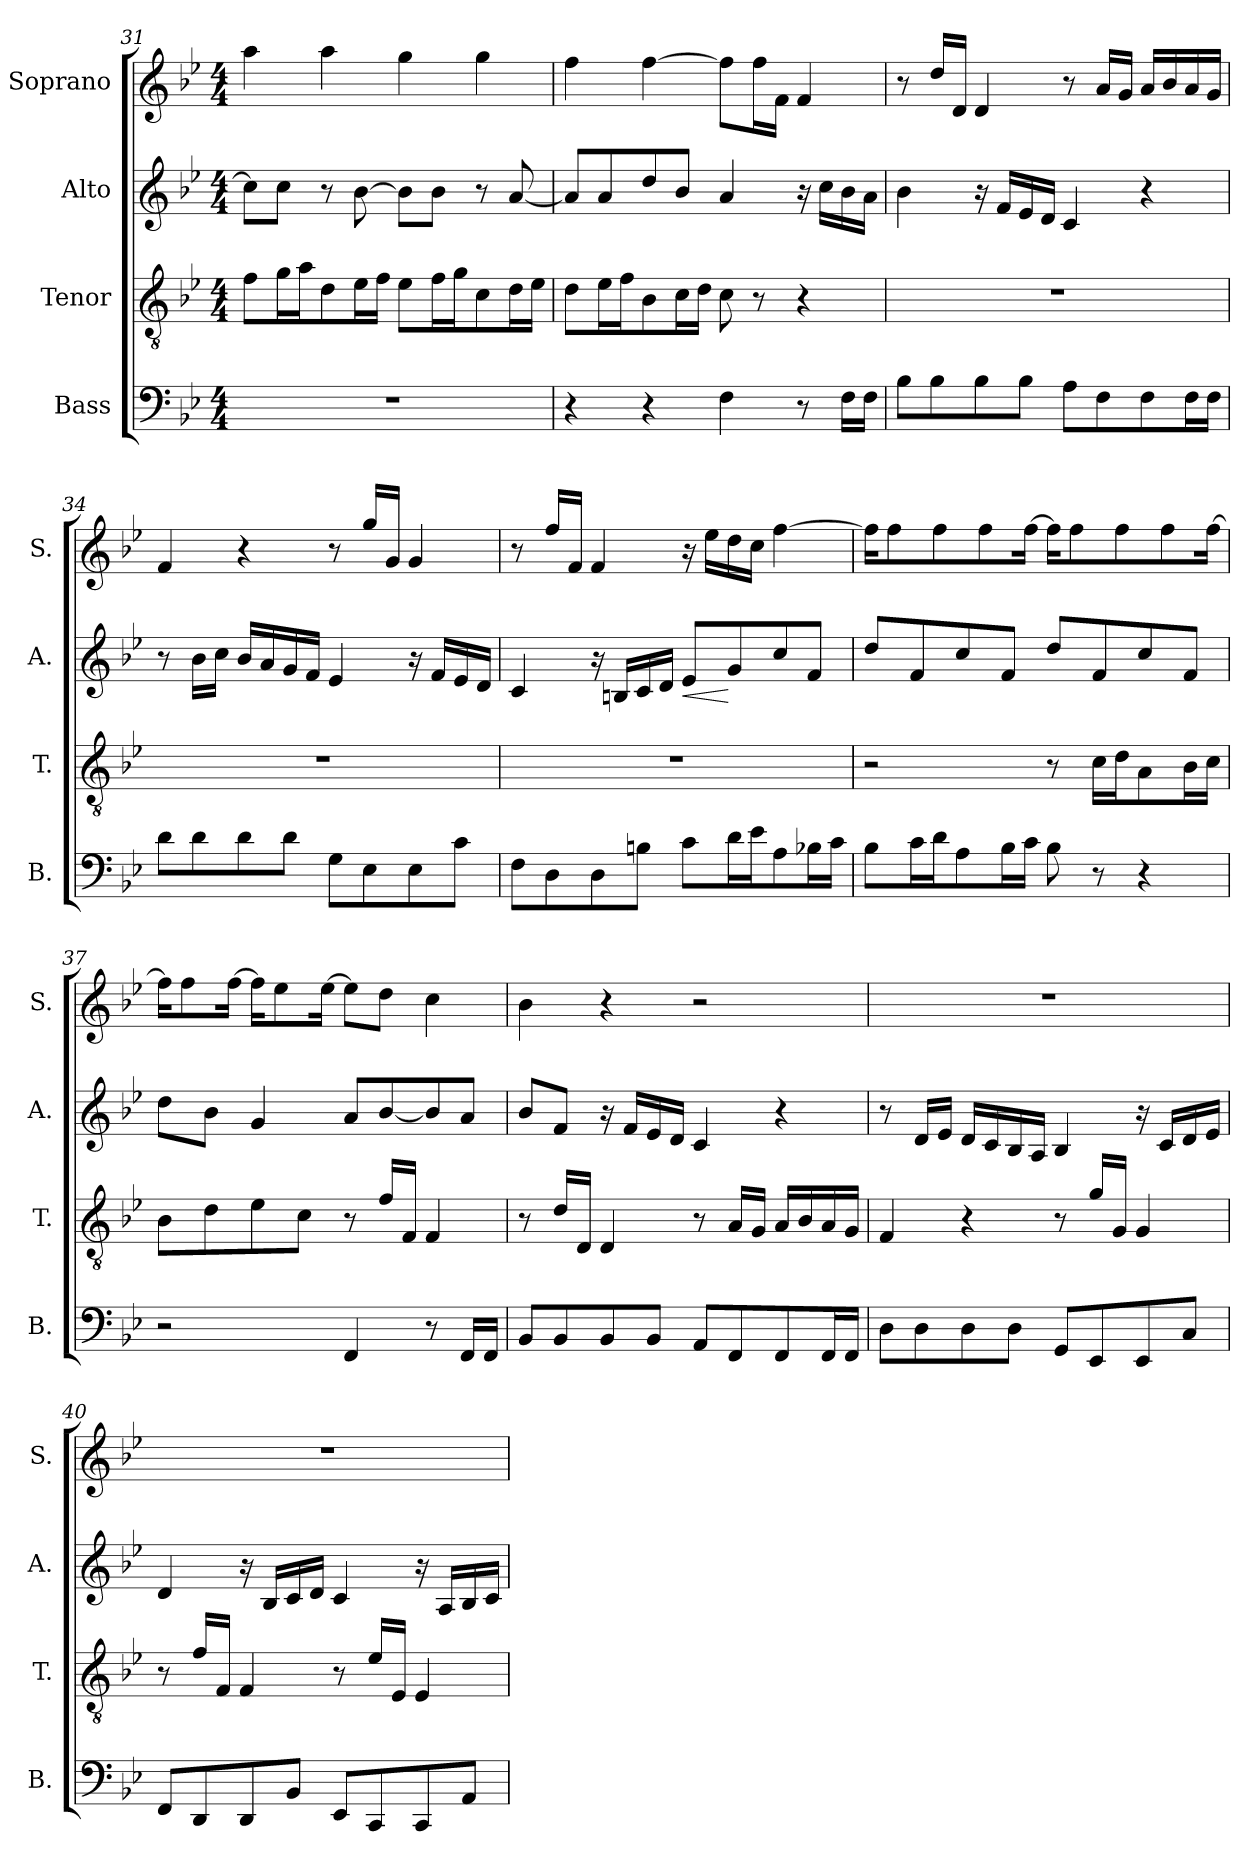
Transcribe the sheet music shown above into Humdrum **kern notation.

**kern	**kern	**kern	**dynam	**kern
*part4	*part3	*part2	*part2	*part1
*staff4	*staff3	*staff2	*staff2	*staff1
*I"Bass	*I"Tenor	*I"Alto	*	*I"Soprano
*I'B.	*I'T.	*I'A.	*	*I'S.
*clefF4	*clefGv2	*clefG2	*	*clefG2
*k[b-e-]	*k[b-e-]	*k[b-e-]	*	*k[b-e-]
*B-:	*B-:	*B-:	*	*B-:
*M4/4	*M4/4	*M4/4	*	*M4/4
=31	=31	=31	=31	=31
1r	8f\L	8cc\L]	.	4aa\
.	16g\L	8cc\J	.	.
.	16a\J	.	.	.
.	8d\	8r	.	4aa\
.	16e-\L	[8b-\	.	.
.	16f\JJ	.	.	.
.	8e-\L	8b-\L]	.	4gg\
.	16f\L	8b-\J	.	.
.	16g\J	.	.	.
.	8c\	8r	.	4gg\
.	16d\L	[8a/	.	.
.	16e-\JJ	.	.	.
!!LO:LB:g=z
=32	=32	=32	=32	=32
4r	8d\L	8a/L]	.	4ff\
.	16e-\L	8a/	.	.
.	16f\J	.	.	.
4r	8B-\	8dd/	.	[4ff\
.	16c\L	8b-/J	.	.
.	16d\JJ	.	.	.
4F\	8c\	4a/	.	8ff\L]
.	8r	.	.	16ff\L
.	.	.	.	16f\JJ
8r	4r	16r	.	4f/
.	.	16cc\LL	.	.
16F\LL	.	16b-\	.	.
16F\JJ	.	16a\JJ	.	.
=33	=33	=33	=33	=33
8B-\L	1r	4b-\	.	8r
8B-\	.	.	.	16dd/LL
.	.	.	.	16d/JJ
8B-\	.	16r	.	4d/
.	.	16f/LL	.	.
8B-\J	.	16e-/	.	.
.	.	16d/JJ	.	.
8A\L	.	4c/	.	8r
8F\	.	.	.	16a/LL
.	.	.	.	16g/JJ
8F\	.	4r	.	16a/LL
.	.	.	.	16b-/
16F\L	.	.	.	16a/
16F\JJ	.	.	.	16g/JJ
=34	=34	=34	=34	=34
8d\L	1r	8r	.	4f/
8d\	.	16b-\LL	.	.
.	.	16cc\JJ	.	.
8d\	.	16b-/LL	.	4r
.	.	16a/	.	.
8d\J	.	16g/	.	.
.	.	16f/JJ	.	.
8G\L	.	4e-/	.	8r
8E-\	.	.	.	16gg/LL
.	.	.	.	16g/JJ
8E-\	.	16r	.	4g/
.	.	16f/LL	.	.
8c\J	.	16e-/	.	.
.	.	16d/JJ	.	.
!!LO:PB:g=z
=35	=35	=35	=35	=35
8F\L	1r	4c/	.	8r
8D\	.	.	.	16ff/LL
.	.	.	.	16f/JJ
8D\	.	16r	.	4f/
.	.	16Bn/LL	.	.
8Bn\J	.	16c/	.	.
.	.	16d/JJ	.	.
!	!	!	!LO:HP:b	!
8c\L	.	8e-/L	<	16r
.	.	.	.	16ee-\LL
16d\L	.	8g/	[	16dd\
16e-\J	.	.	.	16cc\JJ
8A\	.	8cc/	.	[4ff\
16B-X\L	.	8f/J	.	.
16c\JJ	.	.	.	.
=36	=36	=36	=36	=36
8B-\L	2r	8dd/L	.	16ff\KL]
.	.	.	.	8ff\
16c\L	.	8f/	.	.
16d\J	.	.	.	8ff\
8A\	.	8cc/	.	.
.	.	.	.	8ff\
16B-\L	.	8f/J	.	.
16c\JJ	.	.	.	[16ff\Jk
8B-\	8r	8dd/L	.	16ff\KL]
.	.	.	.	8ff\
8r	16c\LL	8f/	.	.
.	16d\J	.	.	8ff\
4r	8A\	8cc/	.	.
.	.	.	.	8ff\
.	16B-\L	8f/J	.	.
.	16c\JJ	.	.	[16ff\Jk
=37	=37	=37	=37	=37
2r	8B-\L	8dd\L	.	16ff\KL]
.	.	.	.	8ff\
.	8d\	8b-\J	.	.
.	.	.	.	[16ff\Jk
.	8e-\	4g/	.	16ff\KL]
.	.	.	.	8ee-\
.	8c\J	.	.	.
.	.	.	.	[16ee-\Jk
4FF/	8r	8a/L	.	8ee-\L]
.	16f/LL	[8b-/	.	8dd\J
.	16F/JJ	.	.	.
8r	4F/	8b-/]	.	4cc\
16FF/LL	.	8a/J	.	.
16FF/JJ	.	.	.	.
!!LO:LB:g=z
=38	=38	=38	=38	=38
8BB-/L	8r	8b-/L	.	4b-\
8BB-/	16d/LL	8f/J	.	.
.	16D/JJ	.	.	.
8BB-/	4D/	16r	.	4r
.	.	16f/LL	.	.
8BB-/J	.	16e-/	.	.
.	.	16d/JJ	.	.
8AA/L	8r	4c/	.	2r
8FF/	16A/LL	.	.	.
.	16G/JJ	.	.	.
8FF/	16A/LL	4r	.	.
.	16B-/	.	.	.
16FF/L	16A/	.	.	.
16FF/JJ	16G/JJ	.	.	.
=39	=39	=39	=39	=39
8D\L	4F/	8r	.	1r
8D\	.	16d/LL	.	.
.	.	16e-/JJ	.	.
8D\	4r	16d/LL	.	.
.	.	16c/	.	.
8D\J	.	16B-/	.	.
.	.	16A/JJ	.	.
8GG/L	8r	4B-/	.	.
8EE-/	16g/LL	.	.	.
.	16G/JJ	.	.	.
8EE-/	4G/	16r	.	.
.	.	16c/LL	.	.
8C/J	.	16d/	.	.
.	.	16e-/JJ	.	.
=40	=40	=40	=40	=40
8FF/L	8r	4d/	.	1r
8DD/	16f/LL	.	.	.
.	16F/JJ	.	.	.
8DD/	4F/	16r	.	.
.	.	16B-/LL	.	.
8BB-/J	.	16c/	.	.
.	.	16d/JJ	.	.
8EE-/L	8r	4c/	.	.
8CC/	16e-/LL	.	.	.
.	16E-/JJ	.	.	.
8CC/	4E-/	16r	.	.
.	.	16A/LL	.	.
8AA/J	.	16B-/	.	.
.	.	16c/JJ	.	.
=	=	=	=	=
*-	*-	*-	*-	*-
